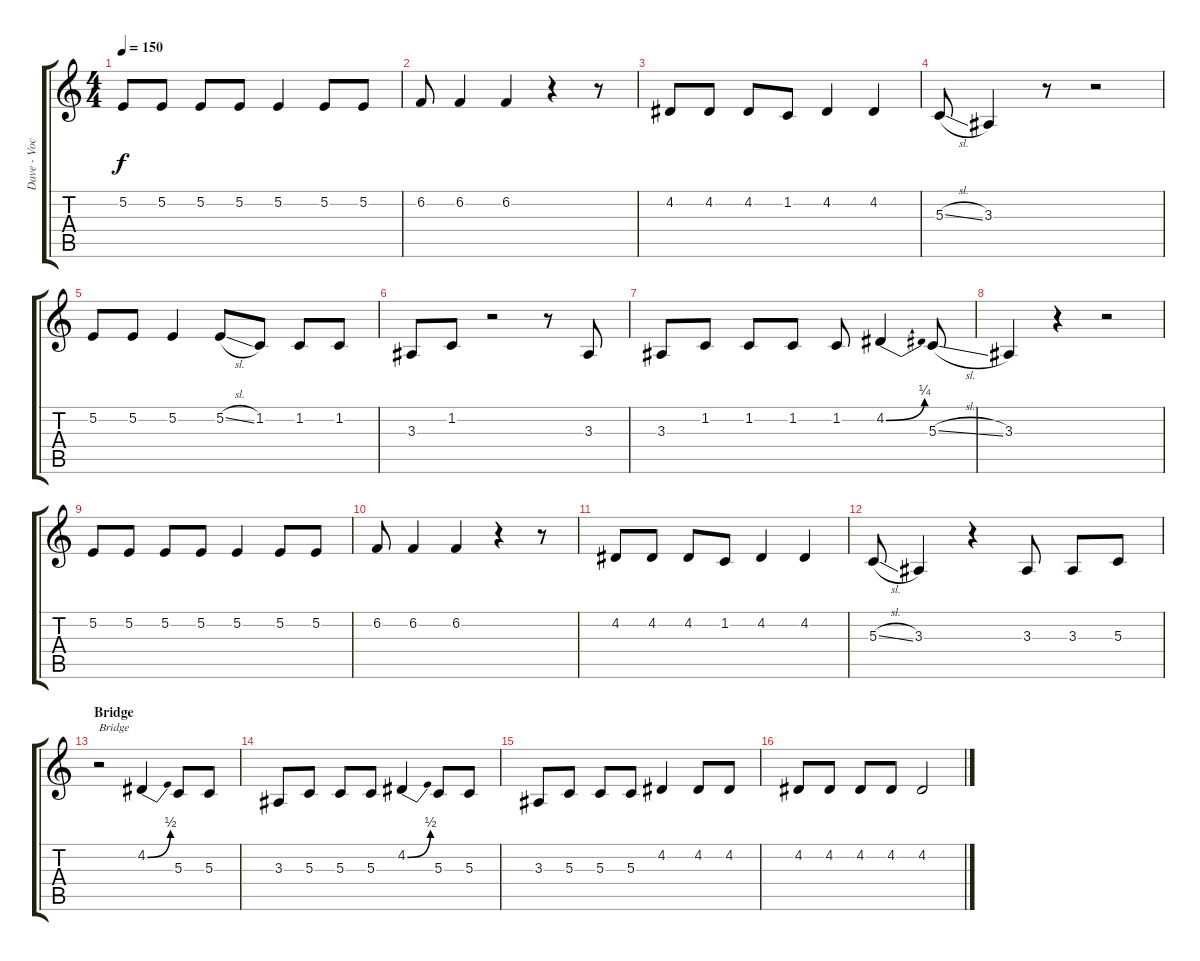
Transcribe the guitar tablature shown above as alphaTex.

\track ("Dave - Vocals" "Dave - Voc") {instrument lead5charang}
\staff {score tabs}
\tuning (E4 B3 G3 D3 A2 E2) {hide}
\ts (4 4)
\tempo 150
\clef g2
\ks c
5.2.8{dy f} 5.2.8 5.2.8 5.2.8 5.2.4 5.2.8 5.2.8 |
6.2.8 6.2.4 6.2.4 r.4 r.8 |
4.2.8 4.2.8 4.2.8 1.2.8 4.2.4 4.2.4 |
5.3{sl}.8 3.3.4 r.8 r.2 |
5.2.8 5.2.8 5.2.4 5.2{sl}.8 1.2.8 1.2.8 1.2.8 |
3.3.8 1.2.8 r.2 r.8 3.3.8 |
3.3.8 1.2.8 1.2.8 1.2.8 1.2.8 4.2{be (bend 0 0 60 1)}.4 5.3{sl}.8 |
3.3.4 r.4 r.2 |
5.2.8 5.2.8 5.2.8 5.2.8 5.2.4 5.2.8 5.2.8 |
6.2.8 6.2.4 6.2.4 r.4 r.8 |
4.2.8 4.2.8 4.2.8 1.2.8 4.2.4 4.2.4 |
5.3{sl}.8 3.3.4 r.4 3.3.8 3.3.8 5.3.8 |
\section ("" "Bridge")
r.2{txt "Bridge"} 4.2{be (bend 0 0 60 2)}.4 5.3.8 5.3.8 |
3.3.8 5.3.8 5.3.8 5.3.8 4.2{be (bend 0 0 60 2)}.4 5.3.8 5.3.8 |
3.3.8 5.3.8 5.3.8 5.3.8 4.2.4 4.2.8 4.2.8 |
4.2.8 4.2.8 4.2.8 4.2.8 4.2.2
